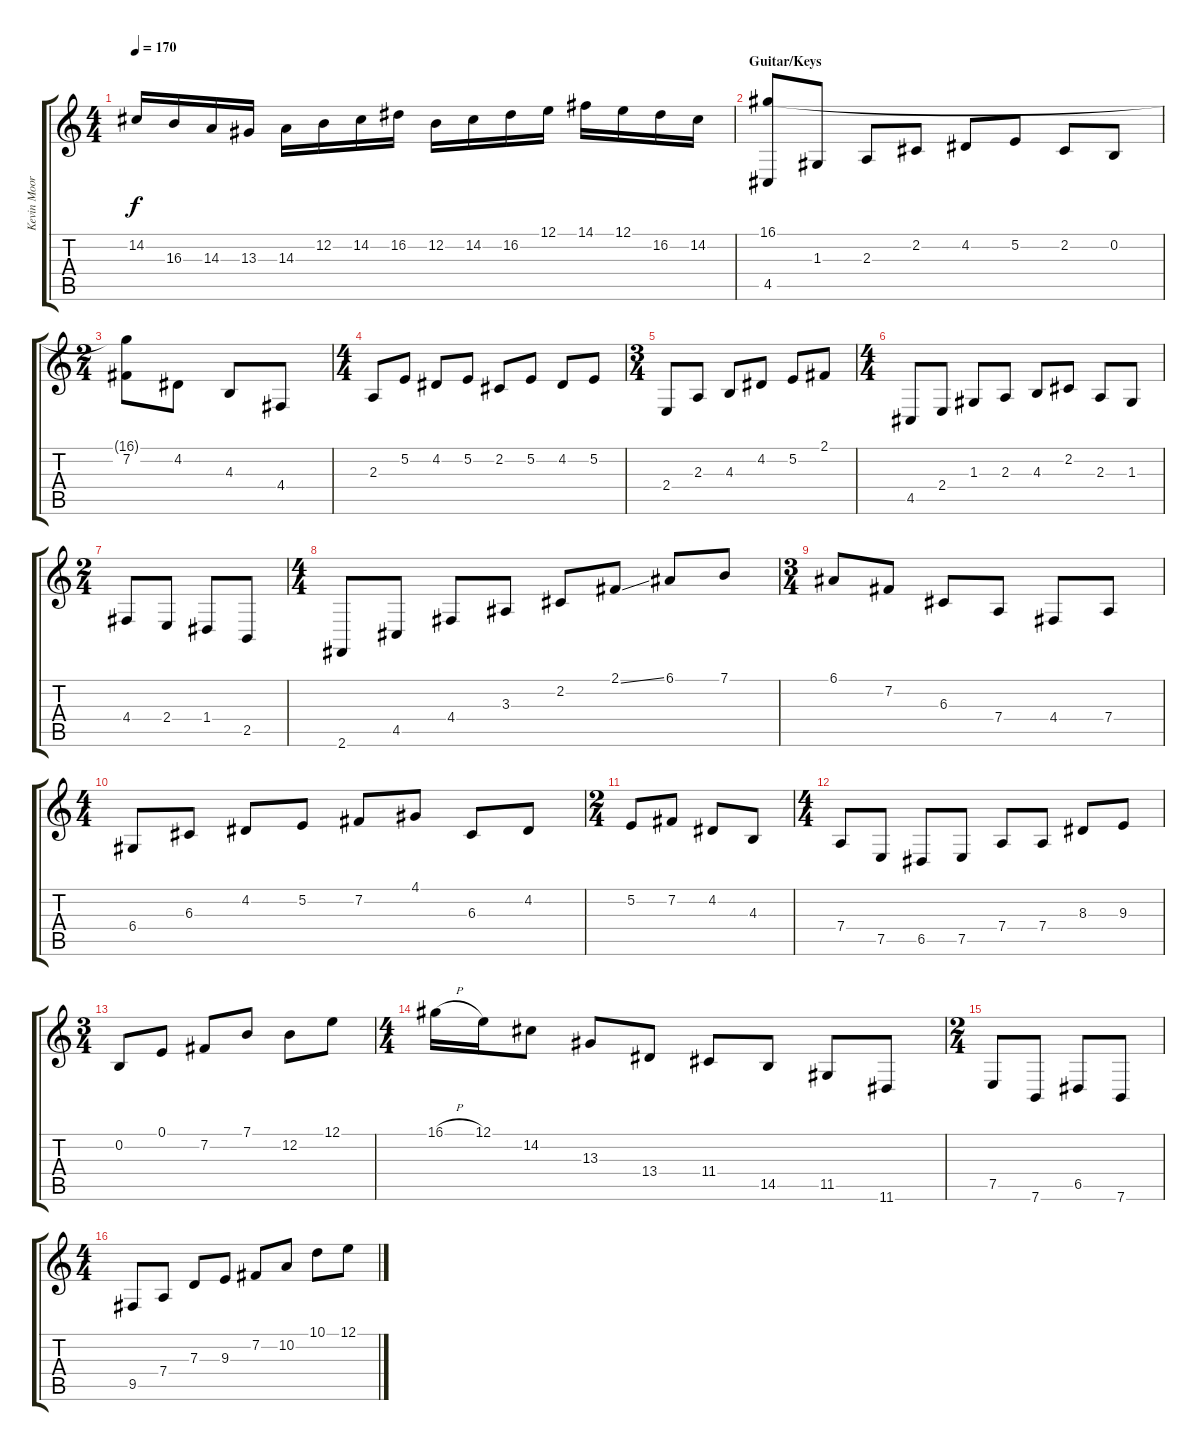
\track ("Kevin Moore Lead Keyboard" "Kevin Moor") {instrument lead2sawtooth}
\staff {score tabs}
\tuning (E4 B3 G3 D3 A2 E2) {hide}
\ts (4 4)
\tempo 170
\clef g2
\ks c
14.2.16{dy f} 16.3.16 14.3.16 13.3.16 14.3.16 12.2.16 14.2.16 16.2.16 12.2.16 14.2.16 16.2.16 12.1.16 14.1.16 12.1.16 16.2.16 14.2.16 |
\section ("" "Guitar/Keys")
(16.1 4.5).8 1.3.8{instrument stringensemble1} 2.3.8 2.2.8 4.2.8 5.2.8 2.2.8 0.2.8 |
\ts (2 4)
(16.1{t} 7.2).8 4.2.8 4.3.8 4.4.8 |
\ts (4 4)
2.3.8 5.2.8 4.2.8 5.2.8 2.2.8 5.2.8 4.2.8 5.2.8 |
\ts (3 4)
2.4.8 2.3.8 4.3.8 4.2.8 5.2.8 2.1.8 |
\ts (4 4)
4.5.8 2.4.8 1.3.8 2.3.8 4.3.8 2.2.8 2.3.8 1.3.8 |
\ts (2 4)
4.4.8 2.4.8 1.4.8 2.5.8 |
\ts (4 4)
2.6.8 4.5.8 4.4.8 3.3.8 2.2.8 2.1{ss}.8 6.1.8 7.1.8 |
\ts (3 4)
6.1.8 7.2.8 6.3.8 7.4.8 4.4.8 7.4.8 |
\ts (4 4)
6.4.8 6.3.8 4.2.8 5.2.8 7.2.8 4.1.8 6.3.8 4.2.8 |
\ts (2 4)
5.2.8 7.2.8 4.2.8 4.3.8 |
\ts (4 4)
7.4.8 7.5.8 6.5.8 7.5.8 7.4.8 7.4.8 8.3.8 9.3.8 |
\ts (3 4)
0.2.8 0.1.8 7.2.8 7.1.8 12.2.8 12.1.8 |
\ts (4 4)
16.1{h}.16 12.1.16 14.2.8 13.3.8 13.4.8 11.4.8 14.5.8 11.5.8 11.6.8 |
\ts (2 4)
7.5.8 7.6.8 6.5.8 7.6.8 |
\ts (4 4)
9.5.8 7.4.8 7.3.8 9.3.8 7.2.8 10.2.8 10.1.8 12.1.8
